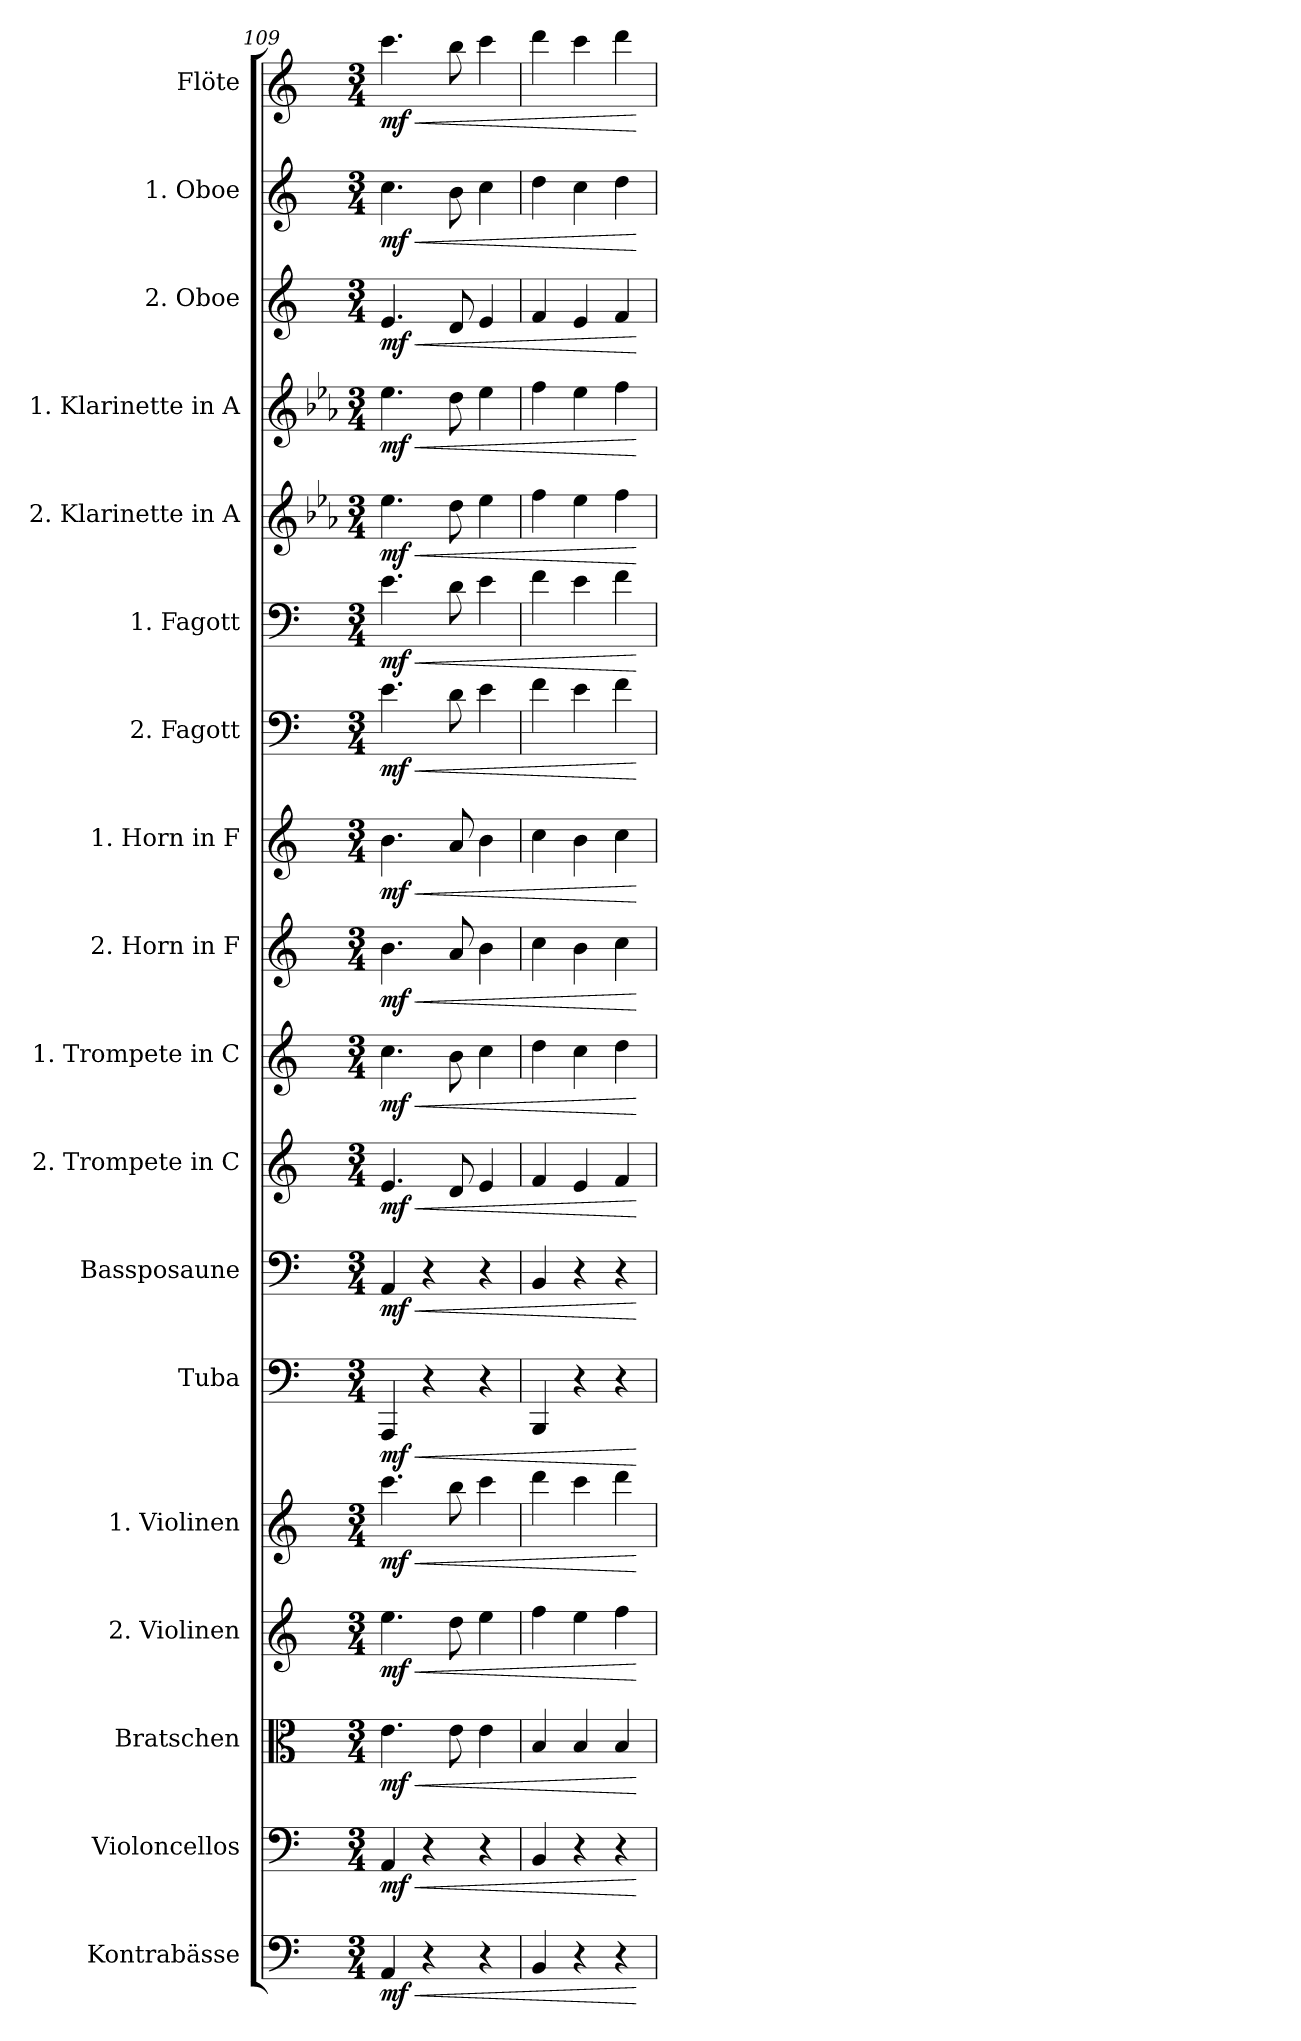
**kern	**dynam	**kern	**dynam	**kern	**dynam	**kern	**dynam	**kern	**dynam	**kern	**dynam	**kern	**dynam	**kern	**dynam	**kern	**dynam	**kern	**dynam	**kern	**dynam	**kern	**dynam	**kern	**dynam	**kern	**dynam	**kern	**dynam	**kern	**dynam	**kern	**dynam	**kern	**dynam
*part18	*part18	*part17	*part17	*part16	*part16	*part15	*part15	*part14	*part14	*part13	*part13	*part12	*part12	*part11	*part11	*part10	*part10	*part9	*part9	*part8	*part8	*part7	*part7	*part6	*part6	*part5	*part5	*part4	*part4	*part3	*part3	*part2	*part2	*part1	*part1
*staff18	*staff18	*staff17	*staff17	*staff16	*staff16	*staff15	*staff15	*staff14	*staff14	*staff13	*staff13	*staff12	*staff12	*staff11	*staff11	*staff10	*staff10	*staff9	*staff9	*staff8	*staff8	*staff7	*staff7	*staff6	*staff6	*staff5	*staff5	*staff4	*staff4	*staff3	*staff3	*staff2	*staff2	*staff1	*staff1
*I"Kontrabässe	*	*I"Violoncellos	*	*I"Bratschen	*	*I"2. Violinen	*	*I"1. Violinen	*	*I"Tuba	*	*I"Bassposaune	*	*I"2. Trompete in C	*	*I"1. Trompete in C	*	*I"2. Horn in F	*	*I"1. Horn in F	*	*I"2. Fagott	*	*I"1. Fagott	*	*I"2. Klarinette in A	*	*I"1. Klarinette in A	*	*I"2. Oboe	*	*I"1. Oboe	*	*I"Flöte	*
*I'Kbs.	*	*I'Vcs.	*	*I'Bran.	*	*I'2. Vln.	*	*I'1. Vln.	*	*I'Tba.	*	*I'B.psn.	*	*	*	*	*	*	*	*	*	*I'2. Fgt.	*	*I'1. Fgt.	*	*	*	*	*	*I'2. Ob.	*	*I'1. Ob.	*	*I'Fl.	*
*clefF4	*	*clefF4	*	*clefC3	*	*clefG2	*	*clefG2	*	*clefF4	*	*clefF4	*	*clefG2	*	*clefG2	*	*clefG2	*	*clefG2	*	*clefF4	*	*clefF4	*	*clefG2	*	*clefG2	*	*clefG2	*	*clefG2	*	*clefG2	*
*ITrd7c12	*	*	*	*	*	*	*	*	*	*	*	*	*	*	*	*	*	*ITrd4c7	*	*ITrd4c7	*	*	*	*	*	*ITrd2c3	*	*ITrd2c3	*	*	*	*	*	*	*
*k[]	*	*k[]	*	*k[]	*	*k[]	*	*k[]	*	*k[]	*	*k[]	*	*k[]	*	*k[]	*	*k[b-]	*	*k[b-]	*	*k[]	*	*k[]	*	*k[]	*	*k[]	*	*k[]	*	*k[]	*	*k[]	*
*M3/4	*	*M3/4	*	*M3/4	*	*M3/4	*	*M3/4	*	*M3/4	*	*M3/4	*	*M3/4	*	*M3/4	*	*M3/4	*	*M3/4	*	*M3/4	*	*M3/4	*	*M3/4	*	*M3/4	*	*M3/4	*	*M3/4	*	*M3/4	*
=109	=109	=109	=109	=109	=109	=109	=109	=109	=109	=109	=109	=109	=109	=109	=109	=109	=109	=109	=109	=109	=109	=109	=109	=109	=109	=109	=109	=109	=109	=109	=109	=109	=109	=109	=109
!	!LO:HP:b	!	!LO:HP:b	!	!LO:HP:b	!	!LO:HP:b	!	!LO:HP:b	!	!LO:HP:b	!	!LO:HP:b	!	!LO:HP:b	!	!LO:HP:b	!	!LO:HP:b	!	!LO:HP:b	!	!LO:HP:b	!	!LO:HP:b	!	!LO:HP:b	!	!LO:HP:b	!	!LO:HP:b	!	!LO:HP:b	!	!LO:HP:b
!	!LO:DY:n=1:b	!	!LO:DY:n=1:b	!	!LO:DY:n=1:b	!	!LO:DY:n=1:b	!	!LO:DY:n=1:b	!	!LO:DY:n=1:b	!	!LO:DY:n=1:b	!	!LO:DY:n=1:b	!	!LO:DY:n=1:b	!	!LO:DY:n=1:b	!	!LO:DY:n=1:b	!	!LO:DY:n=1:b	!	!LO:DY:n=1:b	!	!LO:DY:n=1:b	!	!LO:DY:n=1:b	!	!LO:DY:n=1:b	!	!LO:DY:n=1:b	!	!LO:DY:n=1:b
4AAA/	< mf	4AA/	< mf	4.e\	< mf	4.ee\	< mf	4.ccc\	< mf	4AAA/	< mf	4AA/	< mf	4.e/	< mf	4.cc\	< mf	4.e\	< mf	4.e\	< mf	4.e\	< mf	4.e\	< mf	4.cc\	< mf	4.cc\	< mf	4.e/	< mf	4.cc\	< mf	4.ccc\	< mf
4r	.	4r	.	.	.	.	.	.	.	4r	.	4r	.	.	.	.	.	.	.	.	.	.	.	.	.	.	.	.	.	.	.	.	.	.	.
.	.	.	.	8e\	.	8dd\	.	8bb\	.	.	.	.	.	8d/	.	8b\	.	8d/	.	8d/	.	8d\	.	8d\	.	8b\	.	8b\	.	8d/	.	8b\	.	8bb\	.
4r	.	4r	.	4e\	.	4ee\	.	4ccc\	.	4r	.	4r	.	4e/	.	4cc\	.	4e\	.	4e\	.	4e\	.	4e\	.	4cc\	.	4cc\	.	4e/	.	4cc\	.	4ccc\	.
=110	=110	=110	=110	=110	=110	=110	=110	=110	=110	=110	=110	=110	=110	=110	=110	=110	=110	=110	=110	=110	=110	=110	=110	=110	=110	=110	=110	=110	=110	=110	=110	=110	=110	=110	=110
4BBB/	.	4BB/	.	4B/	.	4ff\	.	4ddd\	.	4BBB/	.	4BB/	.	4f/	.	4dd\	.	4f\	.	4f\	.	4f\	.	4f\	.	4dd\	.	4dd\	.	4f/	.	4dd\	.	4ddd\	.
4r	.	4r	.	4B/	.	4ee\	.	4ccc\	.	4r	.	4r	.	4e/	.	4cc\	.	4e\	.	4e\	.	4e\	.	4e\	.	4cc\	.	4cc\	.	4e/	.	4cc\	.	4ccc\	.
4r	.	4r	.	4B/	.	4ff\	.	4ddd\	.	4r	.	4r	.	4f/	.	4dd\	.	4f\	.	4f\	.	4f\	.	4f\	.	4dd\	.	4dd\	.	4f/	.	4dd\	.	4ddd\	.
.	[	.	[	.	[	.	[	.	[	.	[	.	[	.	[	.	[	.	[	.	[	.	[	.	[	.	[	.	[	.	[	.	[	.	[
=	=	=	=	=	=	=	=	=	=	=	=	=	=	=	=	=	=	=	=	=	=	=	=	=	=	=	=	=	=	=	=	=	=	=	=
*-	*-	*-	*-	*-	*-	*-	*-	*-	*-	*-	*-	*-	*-	*-	*-	*-	*-	*-	*-	*-	*-	*-	*-	*-	*-	*-	*-	*-	*-	*-	*-	*-	*-	*-	*-
